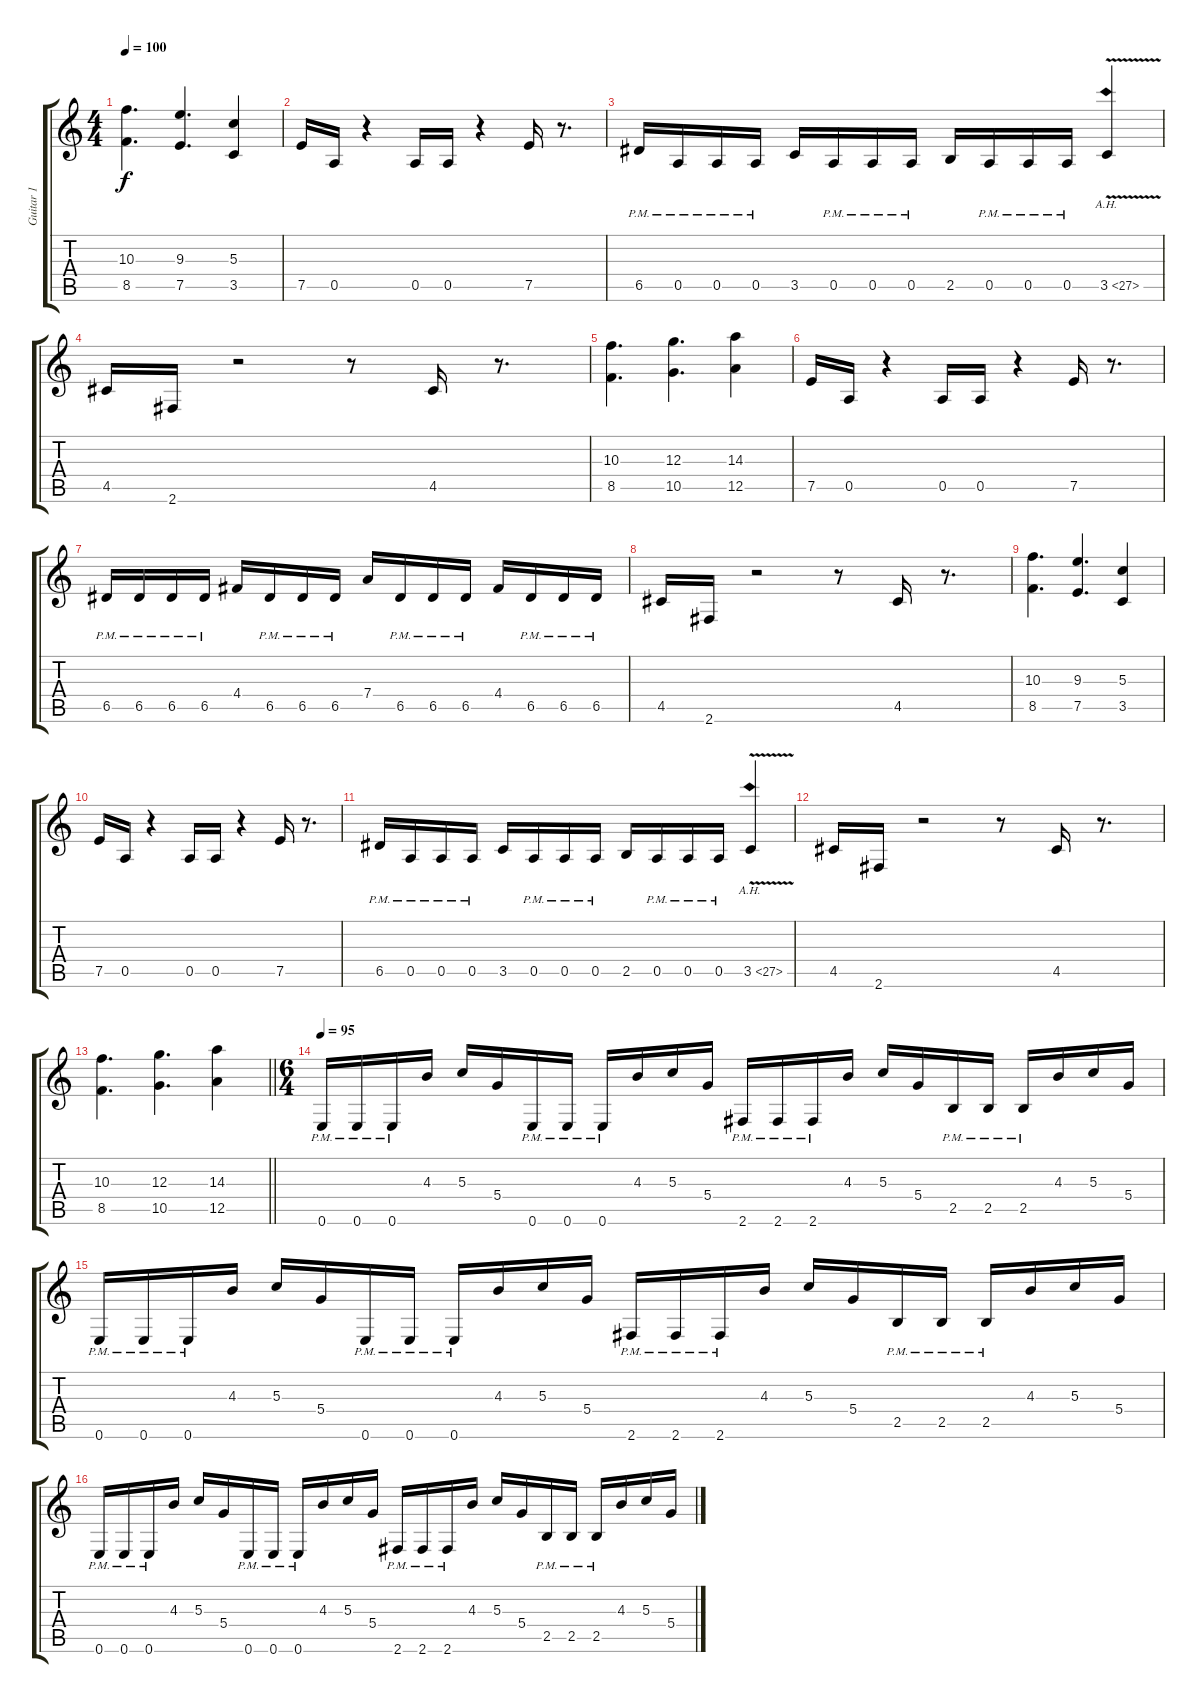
\track ("Guitar 1" "Guitar 1") {instrument distortionguitar}
\staff {score tabs}
\tuning (E4 B3 G3 D3 A2 E2) {hide}
\ts (4 4)
\tempo 100
\clef g2
\ks c
(10.3 8.5).4{d dy f} (9.3 7.5).4{d} (5.3 3.5).4 |
7.5.16 0.5.16 r.4 0.5.16 0.5.16 r.4 7.5.16 r.8{d} |
6.5{pm}.16 0.5{pm}.16 0.5{pm}.16 0.5{pm}.16 3.5.16 0.5{pm}.16 0.5{pm}.16 0.5{pm}.16 2.5.16 0.5{pm}.16 0.5{pm}.16 0.5{pm}.16 3.5{ah 24 v}.4 |
4.5.16 2.6.16 r.2 r.8 4.5.16 r.8{d} |
(10.3 8.5).4{d} (12.3 10.5).4{d} (14.3 12.5).4 |
7.5.16 0.5.16 r.4 0.5.16 0.5.16 r.4 7.5.16 r.8{d} |
6.5{pm}.16 6.5{pm}.16 6.5{pm}.16 6.5{pm}.16 4.4.16 6.5{pm}.16 6.5{pm}.16 6.5{pm}.16 7.4.16 6.5{pm}.16 6.5{pm}.16 6.5{pm}.16 4.4.16 6.5{pm}.16 6.5{pm}.16 6.5{pm}.16 |
4.5.16 2.6.16 r.2 r.8 4.5.16 r.8{d} |
(10.3 8.5).4{d} (9.3 7.5).4{d} (5.3 3.5).4 |
7.5.16 0.5.16 r.4 0.5.16 0.5.16 r.4 7.5.16 r.8{d} |
6.5{pm}.16 0.5{pm}.16 0.5{pm}.16 0.5{pm}.16 3.5.16 0.5{pm}.16 0.5{pm}.16 0.5{pm}.16 2.5.16 0.5{pm}.16 0.5{pm}.16 0.5{pm}.16 3.5{ah 24 v}.4 |
4.5.16 2.6.16 r.2 r.8 4.5.16 r.8{d} |
\barLineRight lightlight
(10.3 8.5).4{d} (12.3 10.5).4{d} (14.3 12.5).4 |
\ts (6 4)
\tempo 95
0.6{pm}.16 0.6{pm}.16 0.6{pm}.16 4.3.16 5.3.16 5.4.16 0.6{pm}.16 0.6{pm}.16 0.6{pm}.16 4.3.16 5.3.16 5.4.16 2.6{pm}.16 2.6{pm}.16 2.6{pm}.16 4.3.16 5.3.16 5.4.16 2.5{pm}.16 2.5{pm}.16 2.5{pm}.16 4.3.16 5.3.16 5.4.16 |
0.6{pm}.16 0.6{pm}.16 0.6{pm}.16 4.3.16 5.3.16 5.4.16 0.6{pm}.16 0.6{pm}.16 0.6{pm}.16 4.3.16 5.3.16 5.4.16 2.6{pm}.16 2.6{pm}.16 2.6{pm}.16 4.3.16 5.3.16 5.4.16 2.5{pm}.16 2.5{pm}.16 2.5{pm}.16 4.3.16 5.3.16 5.4.16 |
0.6{pm}.16 0.6{pm}.16 0.6{pm}.16 4.3.16 5.3.16 5.4.16 0.6{pm}.16 0.6{pm}.16 0.6{pm}.16 4.3.16 5.3.16 5.4.16 2.6{pm}.16 2.6{pm}.16 2.6{pm}.16 4.3.16 5.3.16 5.4.16 2.5{pm}.16 2.5{pm}.16 2.5{pm}.16 4.3.16 5.3.16 5.4.16
